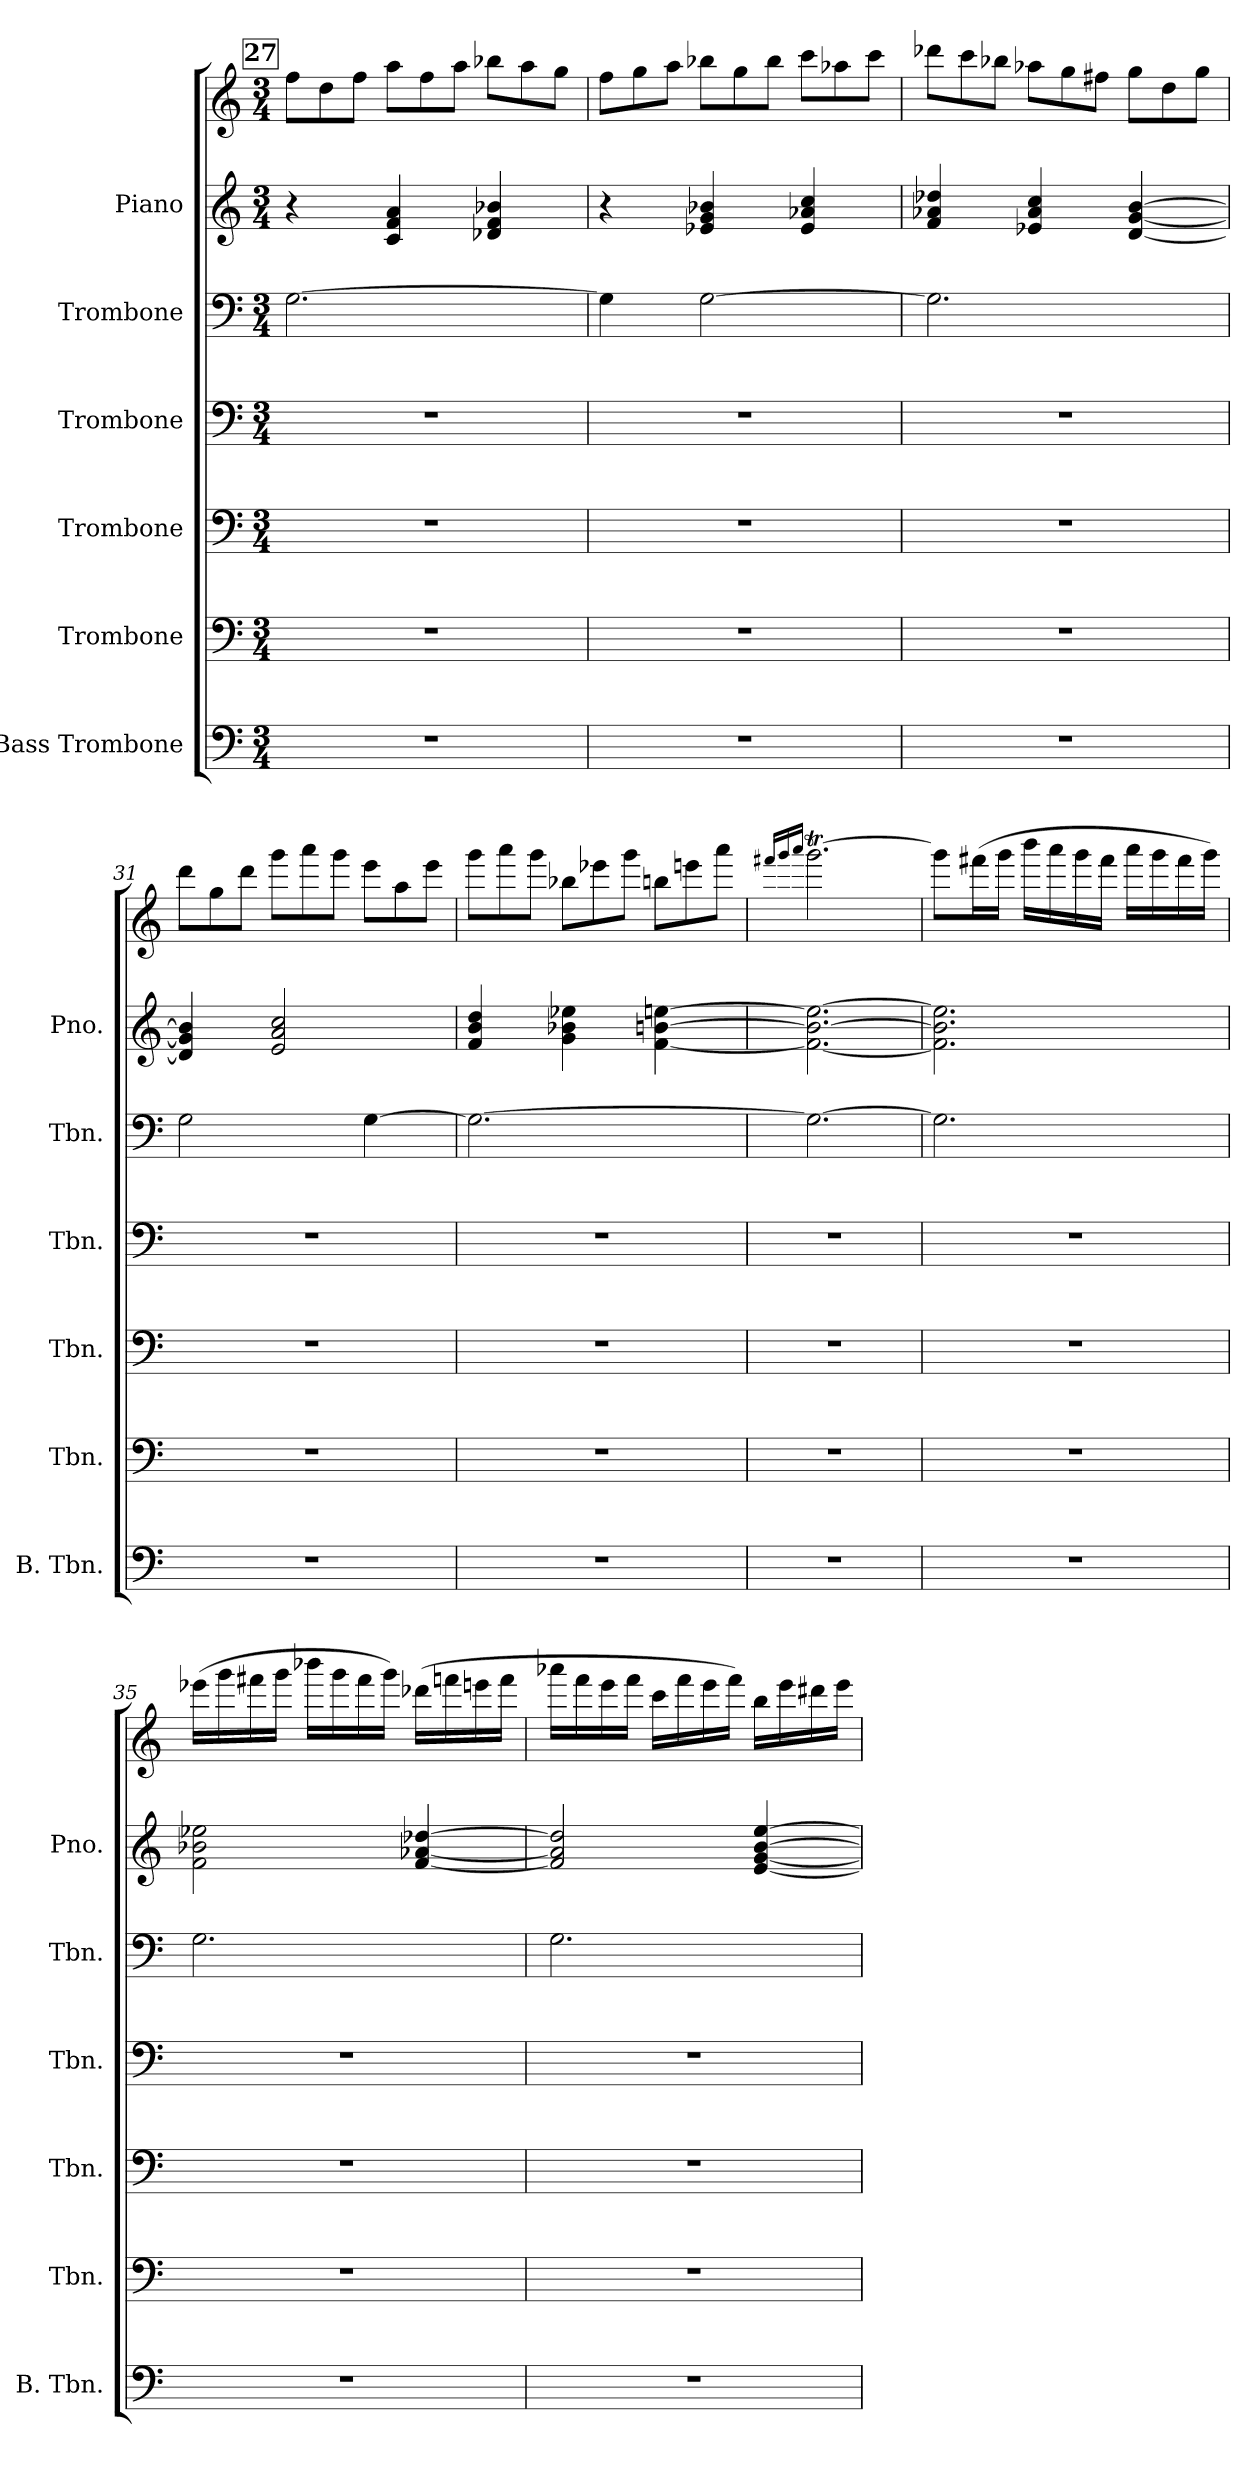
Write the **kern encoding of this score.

**kern	**kern	**kern	**kern	**kern	**kern	**kern
*part6	*part5	*part4	*part3	*part2	*part1	*part1
*staff7	*staff6	*staff5	*staff4	*staff3	*staff2	*staff1
*I"Bass Trombone	*I"Trombone	*I"Trombone	*I"Trombone	*I"Trombone	*I"Piano	*
*I'B. Tbn.	*I'Tbn.	*I'Tbn.	*I'Tbn.	*I'Tbn.	*I'Pno.	*
*clefF4	*clefF4	*clefF4	*clefF4	*clefF4	*clefG2	*clefG2
*k[]	*k[]	*k[]	*k[]	*k[]	*k[]	*k[]
*M3/4	*M3/4	*M3/4	*M3/4	*M3/4	*M3/4	*M3/4
*	*	*	*	*	*	*Xtuplet
!!LO:REH:place=s1:a:B:fs=14:t=27
=28	=28	=28	=28	=28	=28	=28
2.r	2.r	2.r	2.r	[2.G\	4r	12ff\L
.	.	.	.	.	.	12dd\
.	.	.	.	.	.	12ff\J
.	.	.	.	.	4c/ 4f/ 4a/	12aa\L
.	.	.	.	.	.	12ff\
.	.	.	.	.	.	12aa\J
.	.	.	.	.	4d-X/ 4f/ 4b-X/	12bb-X\L
.	.	.	.	.	.	12aa\
.	.	.	.	.	.	12gg\J
=29	=29	=29	=29	=29	=29	=29
2.r	2.r	2.r	2.r	4G\]	4r	12ff\L
.	.	.	.	.	.	12gg\
.	.	.	.	.	.	12aa\J
.	.	.	.	[2G\	4e-X/ 4g/ 4b-X/	12bb-X\L
.	.	.	.	.	.	12gg\
.	.	.	.	.	.	12bb-\J
.	.	.	.	.	4e-/ 4a-X/ 4cc/	12ccc\L
.	.	.	.	.	.	12aa-X\
.	.	.	.	.	.	12ccc\J
!!LO:PB:g=z
=30	=30	=30	=30	=30	=30	=30
2.r	2.r	2.r	2.r	2.G\]	4f/ 4a-X/ 4dd-X/	12ddd-X\L
.	.	.	.	.	.	12ccc\
.	.	.	.	.	.	12bb-X\J
.	.	.	.	.	4e-X/ 4a-/ 4cc/	12aa-X\L
.	.	.	.	.	.	12gg\
.	.	.	.	.	.	12ff#X\J
.	.	.	.	.	[4d/ [4g/ [4b/	12gg\L
.	.	.	.	.	.	12dd\
.	.	.	.	.	.	12gg\J
=31	=31	=31	=31	=31	=31	=31
2.r	2.r	2.r	2.r	2G\	4d/] 4g/] 4b/]	12ddd\L
.	.	.	.	.	.	12gg\
.	.	.	.	.	.	12ddd\J
.	.	.	.	.	2e/ 2a/ 2cc/	12ggg\L
.	.	.	.	.	.	12aaa\
.	.	.	.	.	.	12ggg\J
.	.	.	.	[4G\	.	12eee\L
.	.	.	.	.	.	12aa\
.	.	.	.	.	.	12eee\J
=32	=32	=32	=32	=32	=32	=32
2.r	2.r	2.r	2.r	2.G\_	4f/ 4b/ 4dd/	12ggg\L
.	.	.	.	.	.	12aaa\
.	.	.	.	.	.	12ggg\J
.	.	.	.	.	4g\ 4b-X\ 4ee-X\	12bb-X\L
.	.	.	.	.	.	12eee-X\
.	.	.	.	.	.	12ggg\J
.	.	.	.	.	[4f\ [4bn\ [4een\	12bbn\L
.	.	.	.	.	.	12eeen\
.	.	.	.	.	.	12aaa\J
=33	=33	=33	=33	=33	=33	=33
.	.	.	.	.	.	16qfff#X/LL
.	.	.	.	.	.	16qggg/
.	.	.	.	.	.	16qaaa/JJ
2.r	2.r	2.r	2.r	2.G\_	2.f\_ 2.b\_ 2.ee\_	[2.gggT\
!!LO:LB:g=z
=34	=34	=34	=34	=34	=34	=34
2.r	2.r	2.r	2.r	2.G\]	2.f\] 2.b\] 2.ee\]	8ggg\L]
.	.	.	.	.	.	(16fff#X\L
.	.	.	.	.	.	16ggg\JJ
.	.	.	.	.	.	16bbb\LL
.	.	.	.	.	.	16aaa\
.	.	.	.	.	.	16ggg\
.	.	.	.	.	.	16fff#\JJ
.	.	.	.	.	.	16aaa\LL
.	.	.	.	.	.	16ggg\
.	.	.	.	.	.	16fff#\
.	.	.	.	.	.	16ggg\JJ)
=35	=35	=35	=35	=35	=35	=35
2.r	2.r	2.r	2.r	2.G\	2f\ 2b-X\ 2ee-X\	(16eee-X\LL
.	.	.	.	.	.	16ggg\
.	.	.	.	.	.	16fff#X\
.	.	.	.	.	.	16ggg\JJ
.	.	.	.	.	.	16bbb-X\LL
.	.	.	.	.	.	16ggg\
.	.	.	.	.	.	16fff#\
.	.	.	.	.	.	16ggg\JJ)
.	.	.	.	.	[4f/ [4a-X/ [4dd-X/	(16ddd-X\LL
.	.	.	.	.	.	16fffn\
.	.	.	.	.	.	16eeen\
.	.	.	.	.	.	16fff\JJ
=36	=36	=36	=36	=36	=36	=36
2.r	2.r	2.r	2.r	2.G\	2f/] 2a-/] 2dd-/]	16aaa-X\LL
.	.	.	.	.	.	16fff\
.	.	.	.	.	.	16eee\
.	.	.	.	.	.	16fff\JJ
.	.	.	.	.	.	16ccc\LL
.	.	.	.	.	.	16fff\
.	.	.	.	.	.	16eee\
.	.	.	.	.	.	16fff\JJ)
.	.	.	.	.	[4e/ [4g/ [4b/ [4ee/	16bb\LL
.	.	.	.	.	.	16eee\
.	.	.	.	.	.	16ddd#X\
.	.	.	.	.	.	16eee\JJ
=	=	=	=	=	=	=
*-	*-	*-	*-	*-	*-	*-
